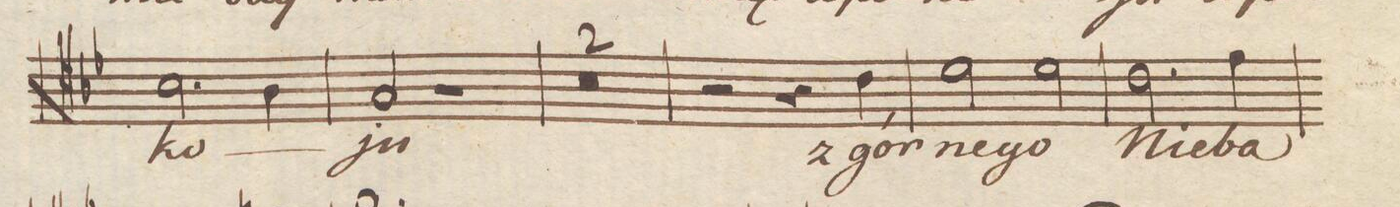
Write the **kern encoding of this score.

**kern	**text	**dynam
*I"Tenore.	*	*
*clefC4	*	*
*k[b-e-]	*	*
*met(c|)	*	*
*M2/2	*	*
2.B-\	-ko-	.
4A\	.	.
=82	=82	=82
2G/	-ju	.
2r	.	.
=83	=83	=83
0r	.	.
=84	=84	=84
=85	=85	=85
2r	.	.
4r	.	.
4c\	z_gór-	.
=86	=86	=86
2d\	-ne-	.
2d\	-go	.
=87	=87	=87
2.c\	Nie-	.
4e-\	-ba	.
=88	=88	=88
*-	*-	*-
